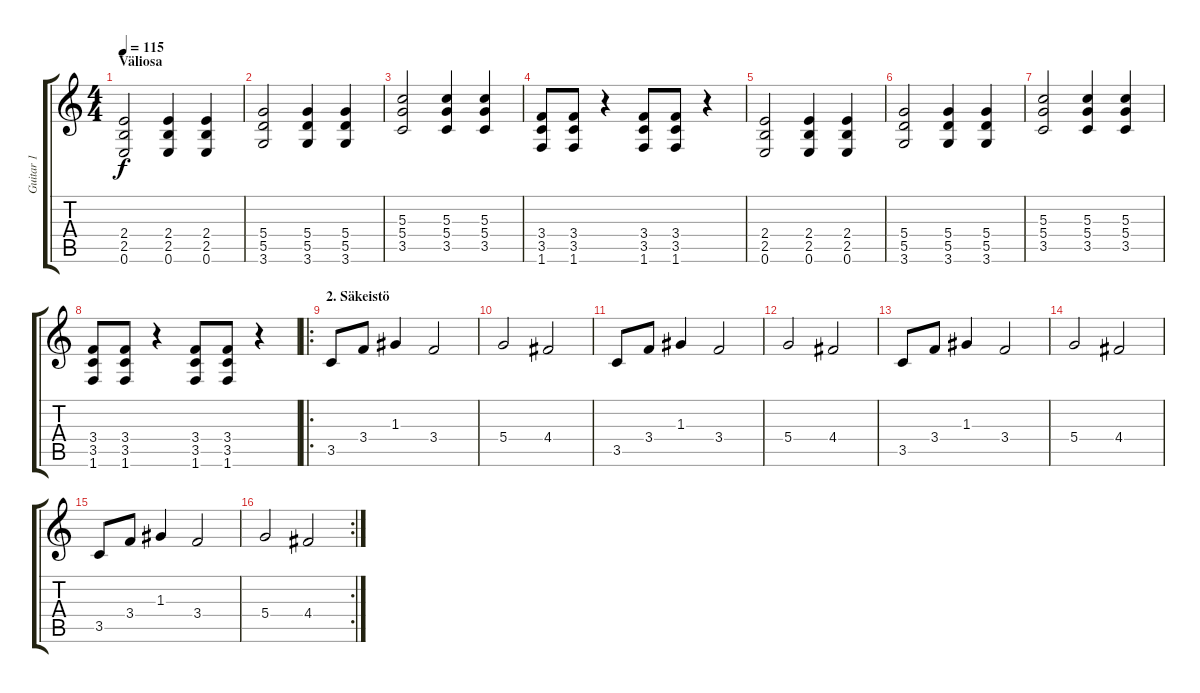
\track ("Guitar 1" "Guitar 1") {instrument distortionguitar}
\staff {score tabs}
\tuning (E4 B3 G3 D3 A2 E2) {hide}
\ts (4 4)
\section ("" "Väliosa")
\tempo 115
\clef g2
\ks c
(2.4 2.5 0.6).2{dy f} (2.4 2.5 0.6).4 (2.4 2.5 0.6).4 |
(5.4 5.5 3.6).2 (5.4 5.5 3.6).4 (5.4 5.5 3.6).4 |
(5.3 5.4 3.5).2 (5.3 5.4 3.5).4 (5.3 5.4 3.5).4 |
(3.4 3.5 1.6).8 (3.4 3.5 1.6).8 r.4 (3.4 3.5 1.6).8 (3.4 3.5 1.6).8 r.4 |
(2.4 2.5 0.6).2 (2.4 2.5 0.6).4 (2.4 2.5 0.6).4 |
(5.4 5.5 3.6).2 (5.4 5.5 3.6).4 (5.4 5.5 3.6).4 |
(5.3 5.4 3.5).2 (5.3 5.4 3.5).4 (5.3 5.4 3.5).4 |
(3.4 3.5 1.6).8 (3.4 3.5 1.6).8 r.4 (3.4 3.5 1.6).8 (3.4 3.5 1.6).8 r.4 |
\ro
\section ("" "2. Säkeistö")
3.5.8 3.4.8 1.3.4 3.4.2 |
5.4.2 4.4.2 |
3.5.8 3.4.8 1.3.4 3.4.2 |
5.4.2 4.4.2 |
3.5.8 3.4.8 1.3.4 3.4.2 |
5.4.2 4.4.2 |
3.5.8 3.4.8 1.3.4 3.4.2 |
\rc 2
5.4.2 4.4.2
